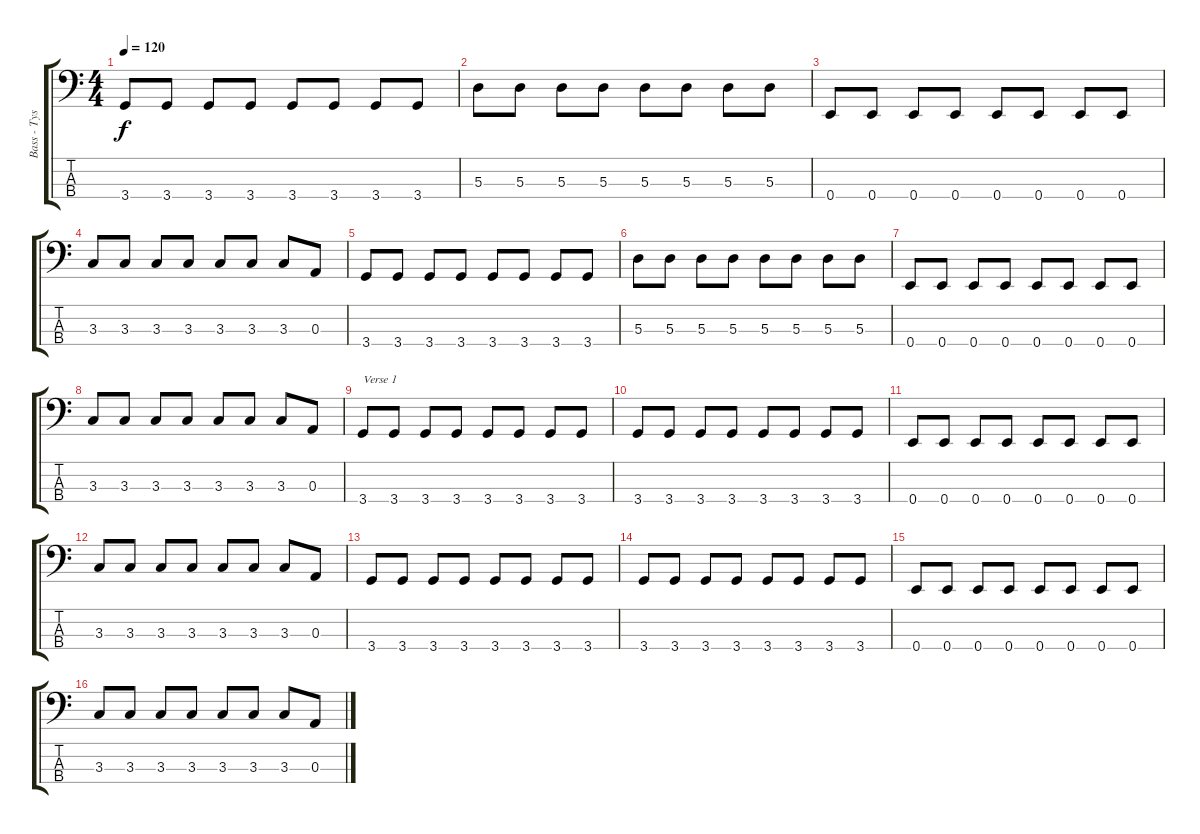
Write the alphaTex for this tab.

\track ("Bass - Tyson" "Bass - Tys") {instrument electricbasspick}
\staff {score tabs}
\tuning (G2 D2 A1 E1) {hide}
\ts (4 4)
\tempo 120
\clef f4
\ks c
3.4.8{dy f} 3.4.8 3.4.8 3.4.8 3.4.8 3.4.8 3.4.8 3.4.8 |
5.3.8 5.3.8 5.3.8 5.3.8 5.3.8 5.3.8 5.3.8 5.3.8 |
0.4.8 0.4.8 0.4.8 0.4.8 0.4.8 0.4.8 0.4.8 0.4.8 |
3.3.8 3.3.8 3.3.8 3.3.8 3.3.8 3.3.8 3.3.8 0.3.8 |
3.4.8 3.4.8 3.4.8 3.4.8 3.4.8 3.4.8 3.4.8 3.4.8 |
5.3.8 5.3.8 5.3.8 5.3.8 5.3.8 5.3.8 5.3.8 5.3.8 |
0.4.8 0.4.8 0.4.8 0.4.8 0.4.8 0.4.8 0.4.8 0.4.8 |
3.3.8 3.3.8 3.3.8 3.3.8 3.3.8 3.3.8 3.3.8 0.3.8 |
3.4.8{txt "Verse 1"} 3.4.8 3.4.8 3.4.8 3.4.8 3.4.8 3.4.8 3.4.8 |
3.4.8 3.4.8 3.4.8 3.4.8 3.4.8 3.4.8 3.4.8 3.4.8 |
0.4.8 0.4.8 0.4.8 0.4.8 0.4.8 0.4.8 0.4.8 0.4.8 |
3.3.8 3.3.8 3.3.8 3.3.8 3.3.8 3.3.8 3.3.8 0.3.8 |
3.4.8 3.4.8 3.4.8 3.4.8 3.4.8 3.4.8 3.4.8 3.4.8 |
3.4.8 3.4.8 3.4.8 3.4.8 3.4.8 3.4.8 3.4.8 3.4.8 |
0.4.8 0.4.8 0.4.8 0.4.8 0.4.8 0.4.8 0.4.8 0.4.8 |
3.3.8 3.3.8 3.3.8 3.3.8 3.3.8 3.3.8 3.3.8 0.3.8
